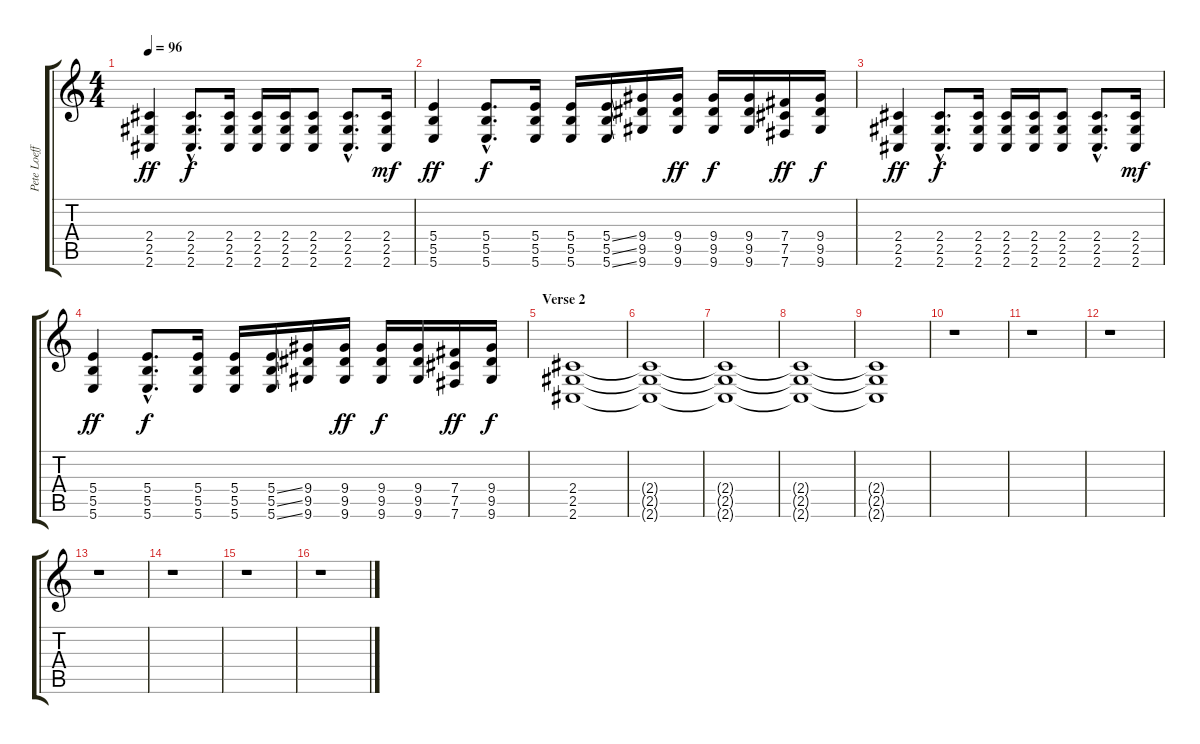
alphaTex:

\track ("Pete Loeffler - Distortion Guitar" "Pete Loeff") {instrument distortionguitar}
\staff {score tabs}
\tuning (Db4 Ab3 E3 B2 Gb2 B1) {hide}
\ts (4 4)
\tempo 96
\clef g2
\ks c
(2.4 2.5 2.6).4{dy ff} (2.4{hac} 2.5{hac} 2.6{hac}).8{d dy f} (2.4 2.5 2.6).16 (2.4 2.5 2.6).16 (2.4 2.5 2.6).16 (2.4 2.5 2.6).8 (2.4{hac} 2.5{hac} 2.6{hac}).8{d} (2.4 2.5 2.6).16{dy mf} |
(5.4 5.5 5.6).4{dy ff} (5.4{hac} 5.5{hac} 5.6{hac}).8{d dy f} (5.4 5.5 5.6).16 (5.4 5.5 5.6).16 (5.4{ss} 5.5{ss} 5.6{ss}).16 (9.4 9.5 9.6).16 (9.4 9.5 9.6).16{dy ff} (9.4 9.5 9.6).16{dy f} (9.4 9.5 9.6).16 (7.4 7.5 7.6).16{dy ff} (9.4 9.5 9.6).16{dy f} |
(2.4 2.5 2.6).4{dy ff} (2.4{hac} 2.5{hac} 2.6{hac}).8{d dy f} (2.4 2.5 2.6).16 (2.4 2.5 2.6).16 (2.4 2.5 2.6).16 (2.4 2.5 2.6).8 (2.4{hac} 2.5{hac} 2.6{hac}).8{d} (2.4 2.5 2.6).16{dy mf} |
(5.4 5.5 5.6).4{dy ff} (5.4{hac} 5.5{hac} 5.6{hac}).8{d dy f} (5.4 5.5 5.6).16 (5.4 5.5 5.6).16 (5.4{ss} 5.5{ss} 5.6{ss}).16 (9.4 9.5 9.6).16 (9.4 9.5 9.6).16{dy ff} (9.4 9.5 9.6).16{dy f} (9.4 9.5 9.6).16 (7.4 7.5 7.6).16{dy ff} (9.4 9.5 9.6).16{dy f} |
\section ("" "Verse 2")
(2.4 2.5 2.6).1 |
(2.4{t} 2.5{t} 2.6{t}).1{volume 0} |
(2.4{t} 2.5{t} 2.6{t}).1 |
(2.4{t} 2.5{t} 2.6{t}).1 |
(2.4{t} 2.5{t} 2.6{t}).1 |
r.1 |
r.1 |
r.1 |
r.1 |
r.1 |
r.1 |
r.1
